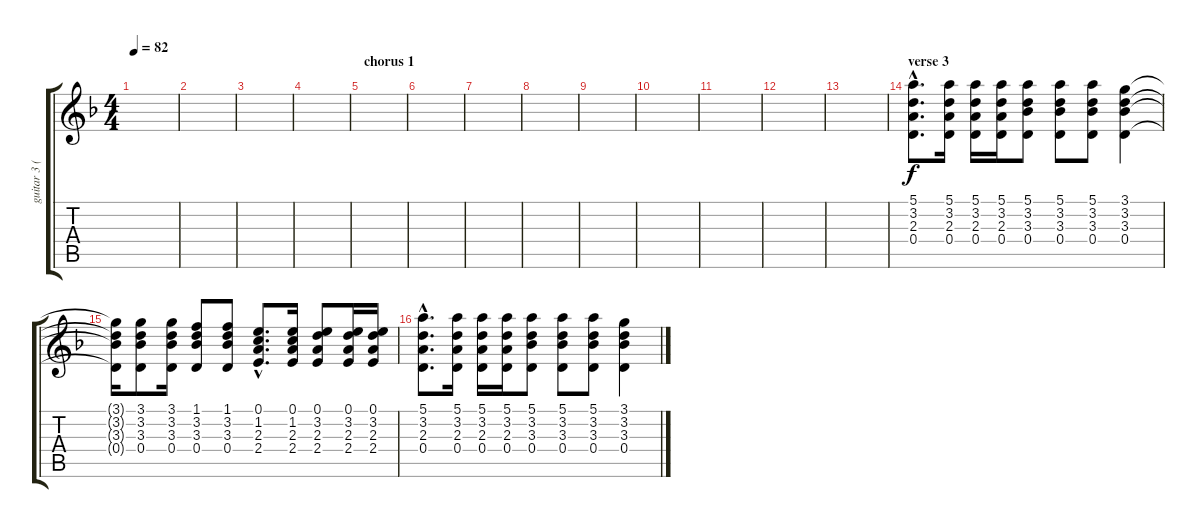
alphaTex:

\track ("guitar 3 (electric clean)" "guitar 3 (") {instrument electricguitarjazz}
\staff {score tabs}
\tuning (E4 B3 G3 D3 A2 E2) {hide}
\ts (4 4)
\tempo 82
\clef g2
\ks f
|
|
|
|
\section ("" "chorus 1")
|
|
|
|
|
|
|
|
|
\section ("" "verse 3")
(5.1{hac} 3.2{hac} 2.3{hac} 0.4{hac}).8{d} (5.1 3.2 2.3 0.4).16 (5.1 3.2 2.3 0.4).16 (5.1 3.2 2.3 0.4).16 (5.1 3.2 3.3 0.4).8 (5.1 3.2 3.3 0.4).8 (5.1 3.2 3.3 0.4).8 (3.1 3.2 3.3 0.4).4 |
(3.1{t} 3.2{t} 3.3{t} 0.4{t}).16 (3.1 3.2 3.3 0.4).8 (3.1 3.2 3.3 0.4).16 (1.1 3.2 3.3 0.4).8 (1.1 3.2 3.3 0.4).8 (0.1{hac} 1.2{hac} 2.3{hac} 2.4{hac}).8{d} (0.1 1.2 2.3 2.4).16 (0.1 3.2 2.3 2.4).8 (0.1 3.2 2.3 2.4).16 (0.1 3.2 2.3 2.4).16 |
(5.1{hac} 3.2{hac} 2.3{hac} 0.4{hac}).8{d} (5.1 3.2 2.3 0.4).16 (5.1 3.2 2.3 0.4).16 (5.1 3.2 2.3 0.4).16 (5.1 3.2 3.3 0.4).8 (5.1 3.2 3.3 0.4).8 (5.1 3.2 3.3 0.4).8 (3.1 3.2 3.3 0.4).4
